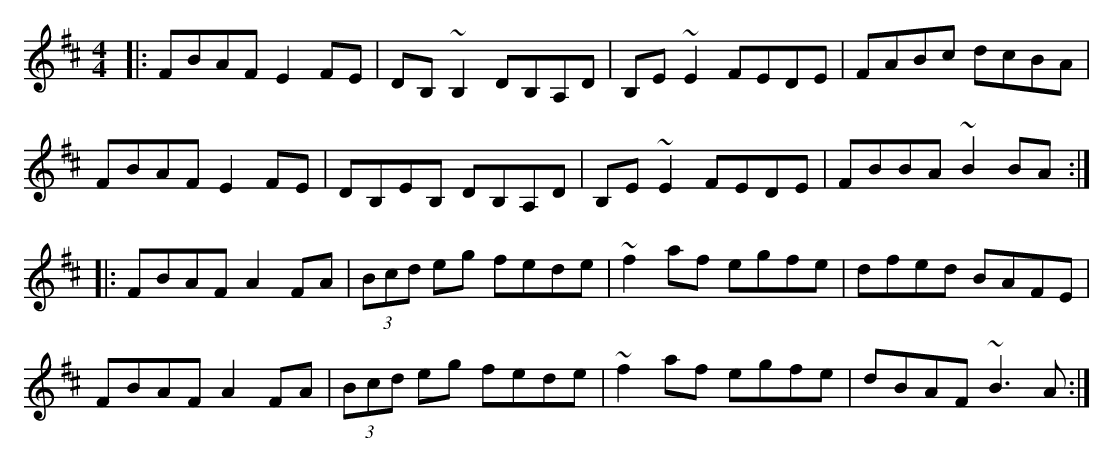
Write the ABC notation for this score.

X:1
M:4/4
K:D
|:FBAF E2FE|DB,~B,2 DB,A,D|B,E~E2 FEDE|FABc dcBA|
FBAF E2FE|DB,EB, DB,A,D|B,E~E2 FEDE|FBBA ~B2BA:|
|:FBAF A2FA|(3Bcd eg fede|~f2af egfe|dfed BAFE|
FBAF A2FA|(3Bcd eg fede|~f2af egfe|dBAF ~B3A:|
